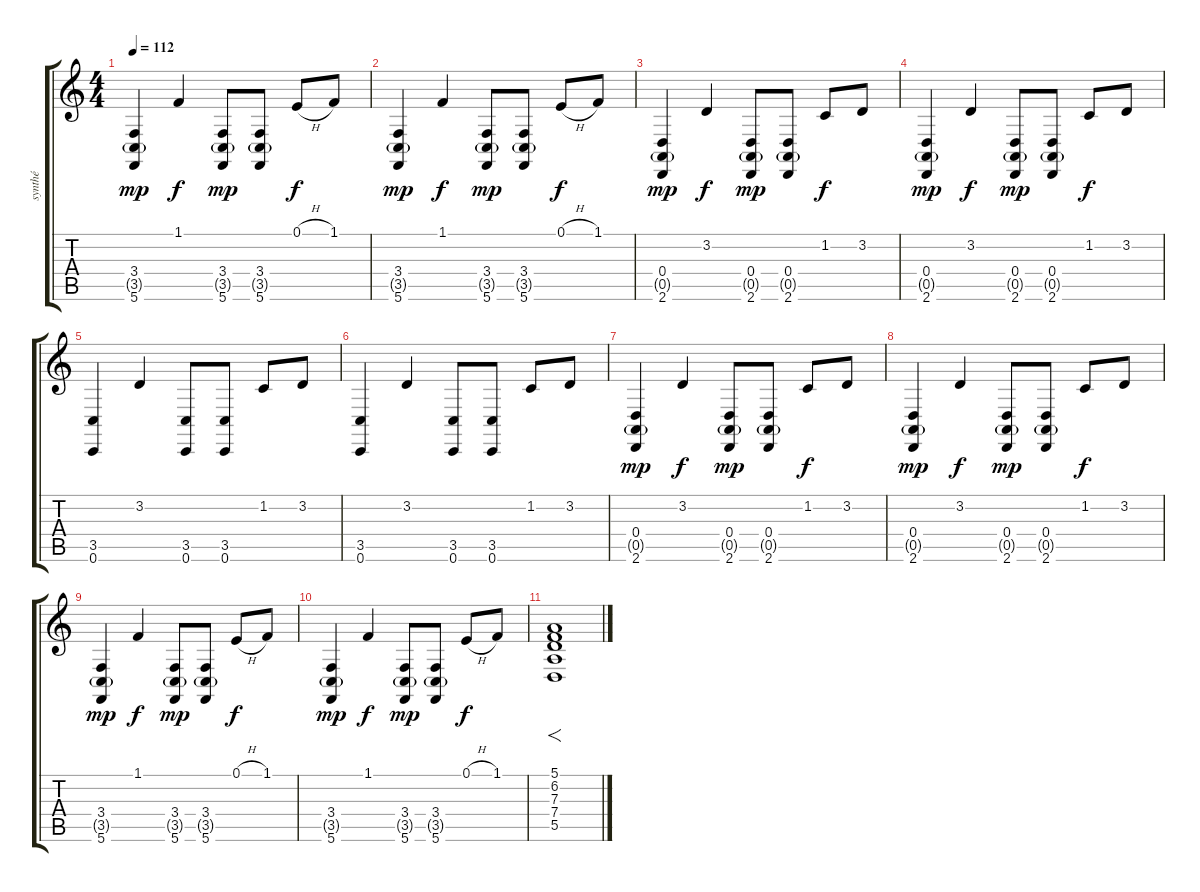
\track ("synthé " "synthé ") {instrument lead1square}
\staff {score tabs}
\tuning (E4 B3 G3 D3 A2 C2) {hide}
\ts (4 4)
\tempo 112
\clef g2
\ks c
(3.4 3.5{g} 5.6).4{dy mp} 1.1.4{dy f} (3.4 3.5{g} 5.6).8{dy mp} (3.4 3.5{g} 5.6).8 0.1{h}.8{dy f} 1.1.8 |
(3.4 3.5{g} 5.6).4{dy mp} 1.1.4{dy f} (3.4 3.5{g} 5.6).8{dy mp} (3.4 3.5{g} 5.6).8 0.1{h}.8{dy f} 1.1.8 |
(0.4 0.5{g} 2.6).4{dy mp} 3.2.4{dy f} (0.4 0.5{g} 2.6).8{dy mp} (0.4 0.5{g} 2.6).8 1.2.8{dy f} 3.2.8 |
(0.4 0.5{g} 2.6).4{dy mp} 3.2.4{dy f} (0.4 0.5{g} 2.6).8{dy mp} (0.4 0.5{g} 2.6).8 1.2.8{dy f} 3.2.8 |
(3.5 0.6).4 3.2.4 (3.5 0.6).8 (3.5 0.6).8 1.2.8 3.2.8 |
(3.5 0.6).4 3.2.4 (3.5 0.6).8 (3.5 0.6).8 1.2.8 3.2.8 |
(0.4 0.5{g} 2.6).4{dy mp} 3.2.4{dy f} (0.4 0.5{g} 2.6).8{dy mp} (0.4 0.5{g} 2.6).8 1.2.8{dy f} 3.2.8 |
(0.4 0.5{g} 2.6).4{dy mp} 3.2.4{dy f} (0.4 0.5{g} 2.6).8{dy mp} (0.4 0.5{g} 2.6).8 1.2.8{dy f} 3.2.8 |
(3.4 3.5{g} 5.6).4{dy mp} 1.1.4{dy f} (3.4 3.5{g} 5.6).8{dy mp} (3.4 3.5{g} 5.6).8 0.1{h}.8{dy f} 1.1.8 |
(3.4 3.5{g} 5.6).4{dy mp} 1.1.4{dy f} (3.4 3.5{g} 5.6).8{dy mp} (3.4 3.5{g} 5.6).8 0.1{h}.8{dy f} 1.1.8 |
(5.1 6.2 7.3 7.4 5.5).1{f instrument pad4choir}
